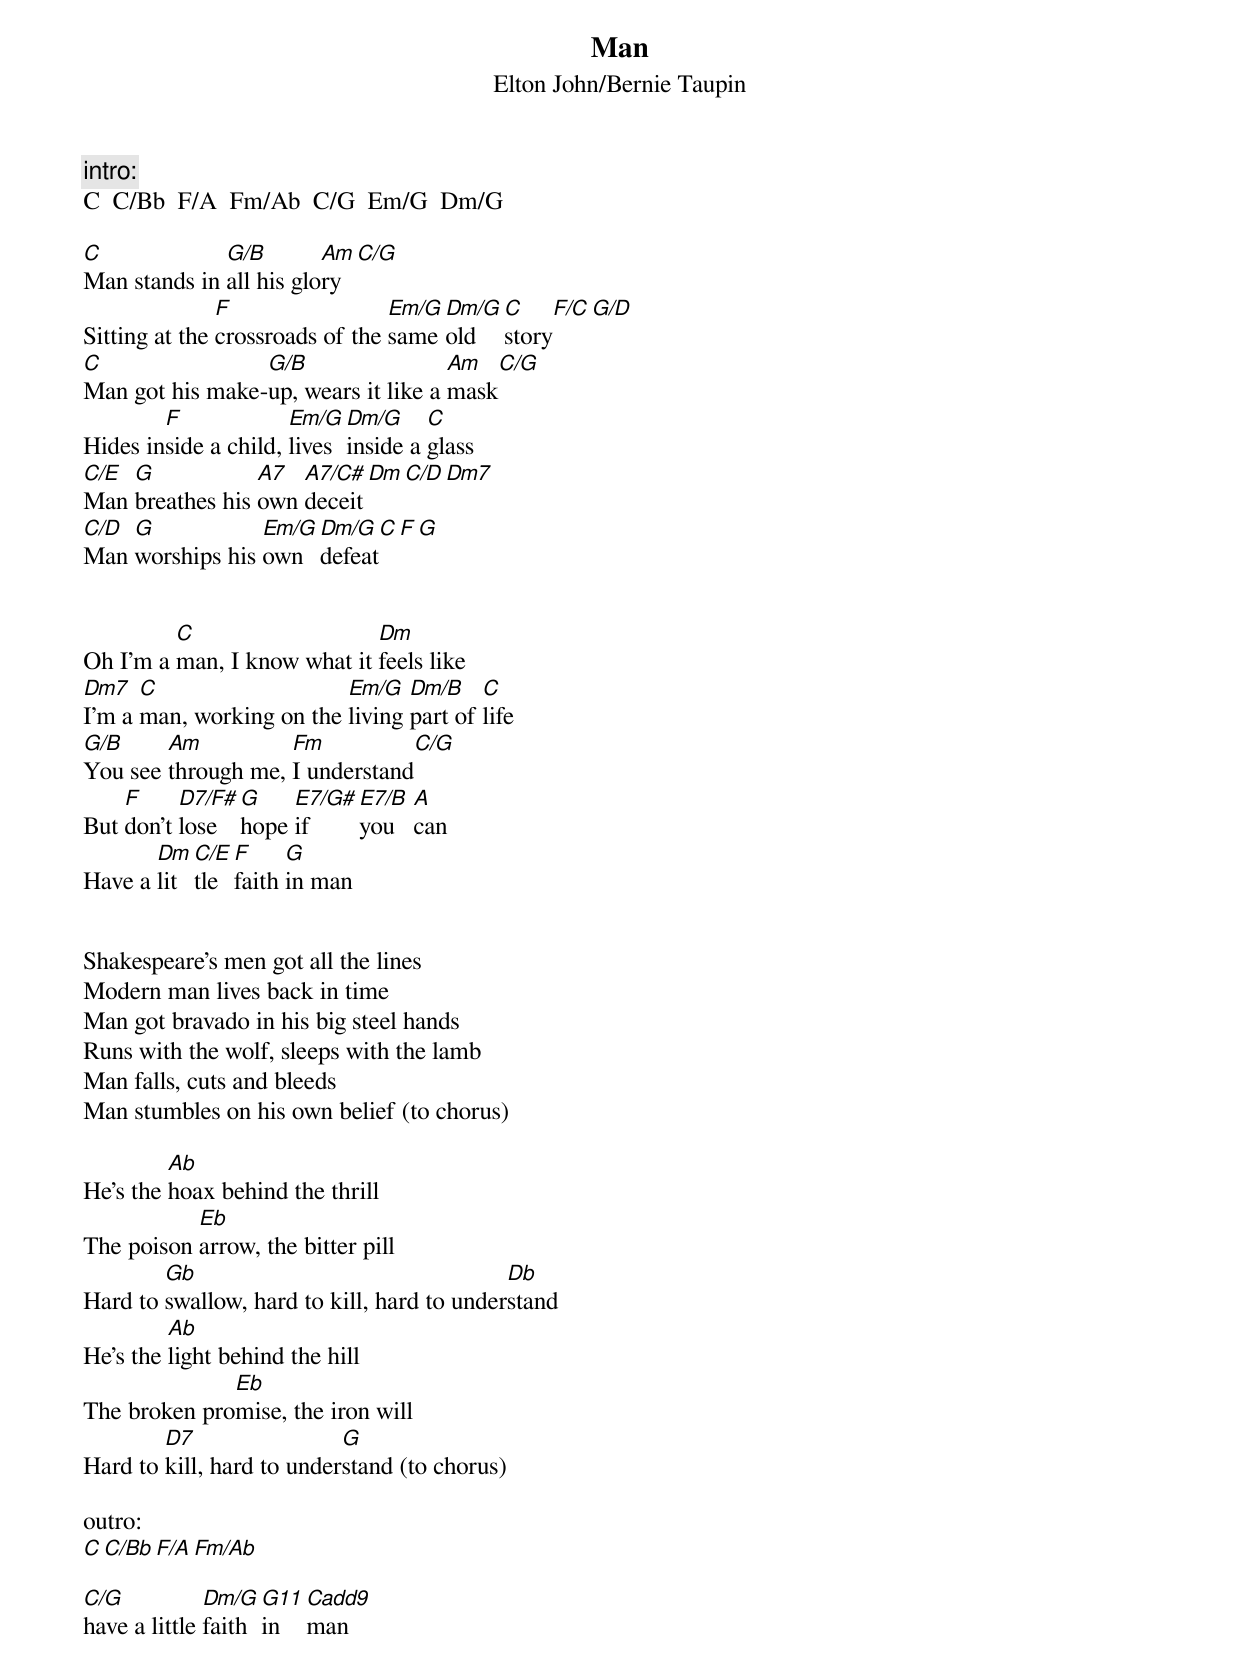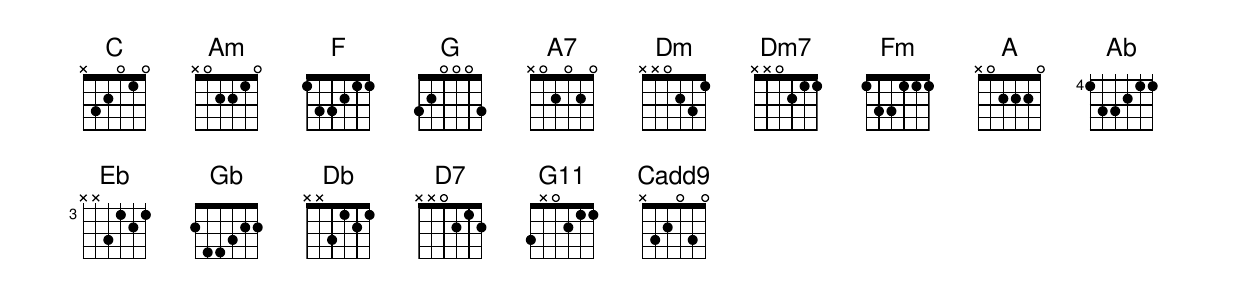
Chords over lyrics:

Man
Elton John/Bernie Taupin


intro:
C  C/Bb  F/A  Fm/Ab  C/G  Em/G  Dm/G

C             G/B        Am    C/G
Man stands in all his glory
               F                 Em/G Dm/G C      F/C  G/D
Sitting at the crossroads of the same old  story
C                G/B                 Am     C/G
Man got his make-up, wears it like a mask
        F             Em/G  Dm/G     C
Hides inside a child, lives inside a glass
C/E G            A7  A7/C#  Dm  C/D  Dm7
Man breathes his own deceit
C/D G            Em/G Dm/G  C   F   G
Man worships his own  defeat


         C                   Dm
Oh I'm a man, I know what it feels like
Dm7   C                   Em/G   Dm/B    C
I'm a man, working on the living part of life
G/B     Am          Fm           C/G
You see through me, I understand
    F     D7/F# G    E7/G# E7/B  A
But don't lose  hope if    you   can
       Dm C/E F     G
Have a little faith in man


Shakespeare's men got all the lines
Modern man lives back in time
Man got bravado in his big steel hands
Runs with the wolf, sleeps with the lamb
Man falls, cuts and bleeds
Man stumbles on his own belief (to chorus)

         Ab
He's the hoax behind the thrill
           Eb
The poison arrow, the bitter pill
        Gb                                  Db
Hard to swallow, hard to kill, hard to understand
         Ab
He's the light behind the hill
              Eb
The broken promise, the iron will
        D7                 G
Hard to kill, hard to understand (to chorus)

outro:
C  C/Bb  F/A  Fm/Ab

C/G           Dm/G  G11 Cadd9
have a little faith in  man
